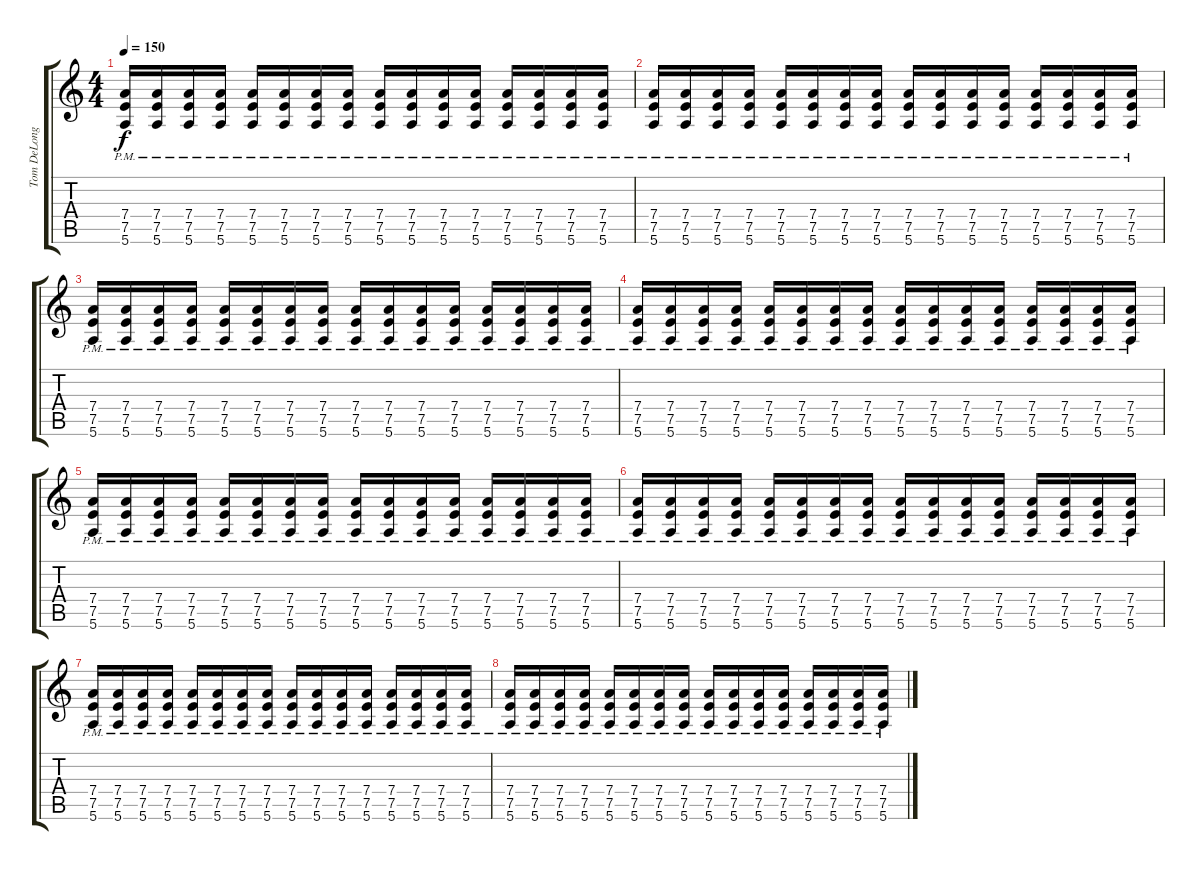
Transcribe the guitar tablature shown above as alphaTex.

\track ("Tom DeLonge, guitar" "Tom DeLong") {instrument overdrivenguitar}
\staff {score tabs}
\tuning (E4 B3 G3 D3 A2 E2) {hide}
\ts (4 4)
\tempo 150
\clef g2
\ks c
(7.4{pm} 7.5{pm} 5.6{pm}).16{dy f} (7.4{pm} 7.5{pm} 5.6{pm}).16 (7.4{pm} 7.5{pm} 5.6{pm}).16 (7.4{pm} 7.5{pm} 5.6{pm}).16 (7.4{pm} 7.5{pm} 5.6{pm}).16 (7.4{pm} 7.5{pm} 5.6{pm}).16 (7.4{pm} 7.5{pm} 5.6{pm}).16 (7.4{pm} 7.5{pm} 5.6{pm}).16 (7.4{pm} 7.5{pm} 5.6{pm}).16 (7.4{pm} 7.5{pm} 5.6{pm}).16 (7.4{pm} 7.5{pm} 5.6{pm}).16 (7.4{pm} 7.5{pm} 5.6{pm}).16 (7.4{pm} 7.5{pm} 5.6{pm}).16 (7.4{pm} 7.5{pm} 5.6{pm}).16 (7.4{pm} 7.5{pm} 5.6{pm}).16 (7.4{pm} 7.5{pm} 5.6{pm}).16 |
(7.4{pm} 7.5{pm} 5.6{pm}).16 (7.4{pm} 7.5{pm} 5.6{pm}).16 (7.4{pm} 7.5{pm} 5.6{pm}).16 (7.4{pm} 7.5{pm} 5.6{pm}).16 (7.4{pm} 7.5{pm} 5.6{pm}).16 (7.4{pm} 7.5{pm} 5.6{pm}).16 (7.4{pm} 7.5{pm} 5.6{pm}).16 (7.4{pm} 7.5{pm} 5.6{pm}).16 (7.4{pm} 7.5{pm} 5.6{pm}).16 (7.4{pm} 7.5{pm} 5.6{pm}).16 (7.4{pm} 7.5{pm} 5.6{pm}).16 (7.4{pm} 7.5{pm} 5.6{pm}).16 (7.4{pm} 7.5{pm} 5.6{pm}).16 (7.4{pm} 7.5{pm} 5.6{pm}).16 (7.4{pm} 7.5{pm} 5.6{pm}).16 (7.4{pm} 7.5{pm} 5.6{pm}).16 |
(7.4{pm} 7.5{pm} 5.6{pm}).16 (7.4{pm} 7.5{pm} 5.6{pm}).16 (7.4{pm} 7.5{pm} 5.6{pm}).16 (7.4{pm} 7.5{pm} 5.6{pm}).16 (7.4{pm} 7.5{pm} 5.6{pm}).16 (7.4{pm} 7.5{pm} 5.6{pm}).16 (7.4{pm} 7.5{pm} 5.6{pm}).16 (7.4{pm} 7.5{pm} 5.6{pm}).16 (7.4{pm} 7.5{pm} 5.6{pm}).16 (7.4{pm} 7.5{pm} 5.6{pm}).16 (7.4{pm} 7.5{pm} 5.6{pm}).16 (7.4{pm} 7.5{pm} 5.6{pm}).16 (7.4{pm} 7.5{pm} 5.6{pm}).16 (7.4{pm} 7.5{pm} 5.6{pm}).16 (7.4{pm} 7.5{pm} 5.6{pm}).16 (7.4{pm} 7.5{pm} 5.6{pm}).16 |
(7.4{pm} 7.5{pm} 5.6{pm}).16 (7.4{pm} 7.5{pm} 5.6{pm}).16 (7.4{pm} 7.5{pm} 5.6{pm}).16 (7.4{pm} 7.5{pm} 5.6{pm}).16 (7.4{pm} 7.5{pm} 5.6{pm}).16 (7.4{pm} 7.5{pm} 5.6{pm}).16 (7.4{pm} 7.5{pm} 5.6{pm}).16 (7.4{pm} 7.5{pm} 5.6{pm}).16 (7.4{pm} 7.5{pm} 5.6{pm}).16 (7.4{pm} 7.5{pm} 5.6{pm}).16 (7.4{pm} 7.5{pm} 5.6{pm}).16 (7.4{pm} 7.5{pm} 5.6{pm}).16 (7.4{pm} 7.5{pm} 5.6{pm}).16 (7.4{pm} 7.5{pm} 5.6{pm}).16 (7.4{pm} 7.5{pm} 5.6{pm}).16 (7.4{pm} 7.5{pm} 5.6{pm}).16 |
(7.4{pm} 7.5{pm} 5.6{pm}).16 (7.4{pm} 7.5{pm} 5.6{pm}).16 (7.4{pm} 7.5{pm} 5.6{pm}).16 (7.4{pm} 7.5{pm} 5.6{pm}).16 (7.4{pm} 7.5{pm} 5.6{pm}).16 (7.4{pm} 7.5{pm} 5.6{pm}).16 (7.4{pm} 7.5{pm} 5.6{pm}).16 (7.4{pm} 7.5{pm} 5.6{pm}).16 (7.4{pm} 7.5{pm} 5.6{pm}).16 (7.4{pm} 7.5{pm} 5.6{pm}).16 (7.4{pm} 7.5{pm} 5.6{pm}).16 (7.4{pm} 7.5{pm} 5.6{pm}).16 (7.4{pm} 7.5{pm} 5.6{pm}).16 (7.4{pm} 7.5{pm} 5.6{pm}).16 (7.4{pm} 7.5{pm} 5.6{pm}).16 (7.4{pm} 7.5{pm} 5.6{pm}).16 |
(7.4{pm} 7.5{pm} 5.6{pm}).16 (7.4{pm} 7.5{pm} 5.6{pm}).16 (7.4{pm} 7.5{pm} 5.6{pm}).16 (7.4{pm} 7.5{pm} 5.6{pm}).16 (7.4{pm} 7.5{pm} 5.6{pm}).16 (7.4{pm} 7.5{pm} 5.6{pm}).16 (7.4{pm} 7.5{pm} 5.6{pm}).16 (7.4{pm} 7.5{pm} 5.6{pm}).16 (7.4{pm} 7.5{pm} 5.6{pm}).16 (7.4{pm} 7.5{pm} 5.6{pm}).16 (7.4{pm} 7.5{pm} 5.6{pm}).16 (7.4{pm} 7.5{pm} 5.6{pm}).16 (7.4{pm} 7.5{pm} 5.6{pm}).16 (7.4{pm} 7.5{pm} 5.6{pm}).16 (7.4{pm} 7.5{pm} 5.6{pm}).16 (7.4{pm} 7.5{pm} 5.6{pm}).16 |
(7.4{pm} 7.5{pm} 5.6{pm}).16 (7.4{pm} 7.5{pm} 5.6{pm}).16 (7.4{pm} 7.5{pm} 5.6{pm}).16 (7.4{pm} 7.5{pm} 5.6{pm}).16 (7.4{pm} 7.5{pm} 5.6{pm}).16 (7.4{pm} 7.5{pm} 5.6{pm}).16 (7.4{pm} 7.5{pm} 5.6{pm}).16 (7.4{pm} 7.5{pm} 5.6{pm}).16 (7.4{pm} 7.5{pm} 5.6{pm}).16 (7.4{pm} 7.5{pm} 5.6{pm}).16 (7.4{pm} 7.5{pm} 5.6{pm}).16 (7.4{pm} 7.5{pm} 5.6{pm}).16 (7.4{pm} 7.5{pm} 5.6{pm}).16 (7.4{pm} 7.5{pm} 5.6{pm}).16 (7.4{pm} 7.5{pm} 5.6{pm}).16 (7.4{pm} 7.5{pm} 5.6{pm}).16 |
(7.4{pm} 7.5{pm} 5.6{pm}).16 (7.4{pm} 7.5{pm} 5.6{pm}).16 (7.4{pm} 7.5{pm} 5.6{pm}).16 (7.4{pm} 7.5{pm} 5.6{pm}).16 (7.4{pm} 7.5{pm} 5.6{pm}).16 (7.4{pm} 7.5{pm} 5.6{pm}).16 (7.4{pm} 7.5{pm} 5.6{pm}).16 (7.4{pm} 7.5{pm} 5.6{pm}).16 (7.4{pm} 7.5{pm} 5.6{pm}).16 (7.4{pm} 7.5{pm} 5.6{pm}).16 (7.4{pm} 7.5{pm} 5.6{pm}).16 (7.4{pm} 7.5{pm} 5.6{pm}).16 (7.4{pm} 7.5{pm} 5.6{pm}).16 (7.4{pm} 7.5{pm} 5.6{pm}).16 (7.4{pm} 7.5{pm} 5.6{pm}).16 (7.4{pm} 7.5{pm} 5.6{pm}).16
